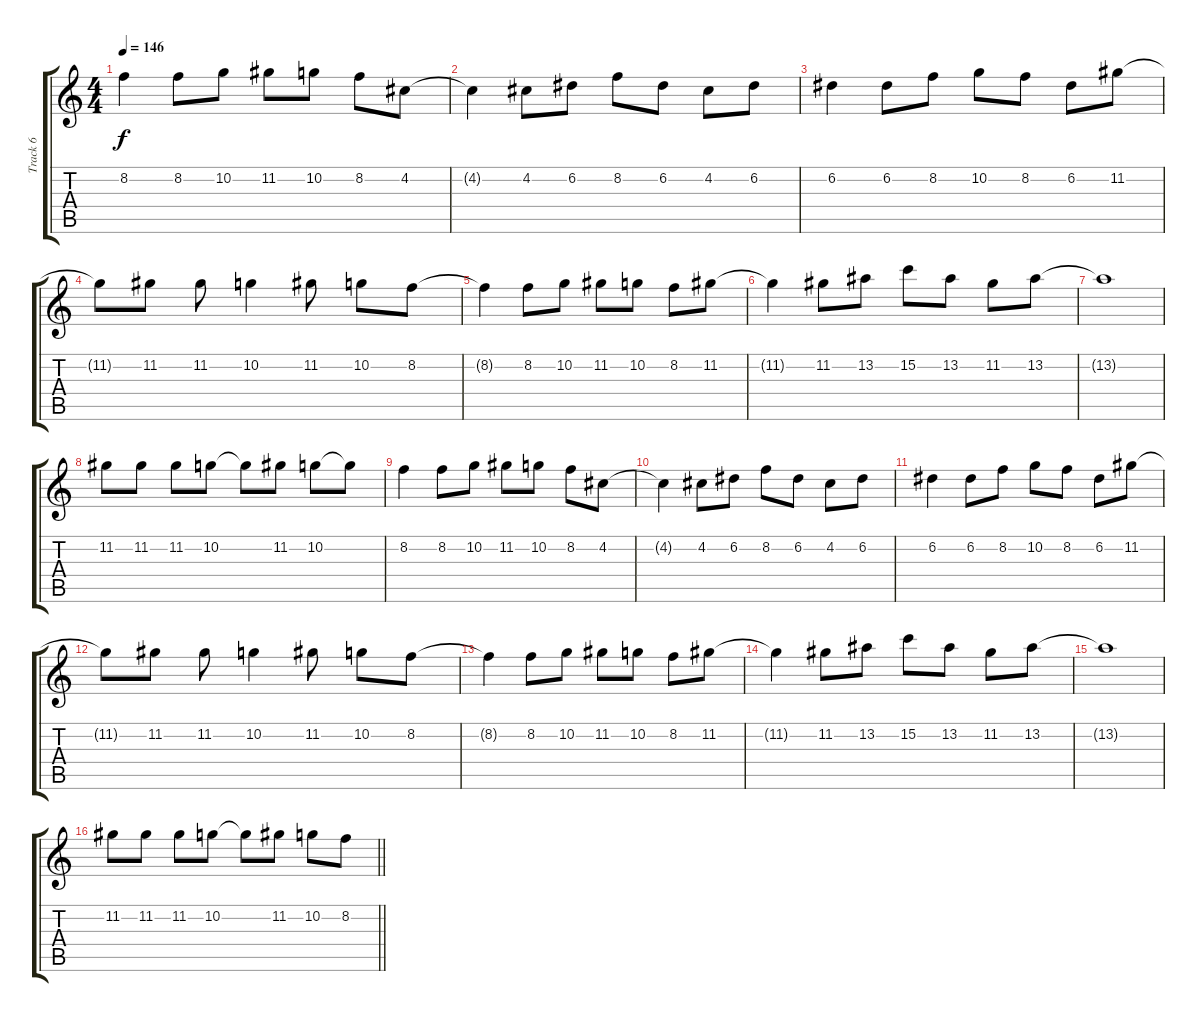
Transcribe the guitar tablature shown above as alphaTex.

\track ("Track 6" "Track 6") {instrument distortionguitar bank 255}
\staff {score tabs}
\tuning (D4 A3 F3 C3 G2 C2) {hide}
\ts (4 4)
\tempo 146
\clef g2
\ks c
8.2.4{dy f} 8.2.8 10.2.8 11.2.8 10.2.8 8.2.8 4.2.8 |
4.2{t}.4 4.2.8 6.2.8 8.2.8 6.2.8 4.2.8 6.2.8 |
6.2.4 6.2.8 8.2.8 10.2.8 8.2.8 6.2.8 11.2.8 |
11.2{t}.8 11.2.8 11.2.8 10.2.4 11.2.8 10.2.8 8.2.8 |
8.2{t}.4 8.2.8 10.2.8 11.2.8 10.2.8 8.2.8 11.2.8 |
11.2{t}.4 11.2.8 13.2.8 15.2.8 13.2.8 11.2.8 13.2.8 |
13.2{t}.1 |
11.2.8 11.2.8 11.2.8 10.2.8 10.2{t}.8 11.2.8 10.2.8 10.2{t}.8 |
8.2.4 8.2.8 10.2.8 11.2.8 10.2.8 8.2.8 4.2.8 |
4.2{t}.4 4.2.8 6.2.8 8.2.8 6.2.8 4.2.8 6.2.8 |
6.2.4 6.2.8 8.2.8 10.2.8 8.2.8 6.2.8 11.2.8 |
11.2{t}.8 11.2.8 11.2.8 10.2.4 11.2.8 10.2.8 8.2.8 |
8.2{t}.4 8.2.8 10.2.8 11.2.8 10.2.8 8.2.8 11.2.8 |
11.2{t}.4 11.2.8 13.2.8 15.2.8 13.2.8 11.2.8 13.2.8 |
13.2{t}.1 |
\barLineRight lightlight
11.2.8 11.2.8 11.2.8 10.2.8 10.2{t}.8 11.2.8 10.2.8 8.2.8
